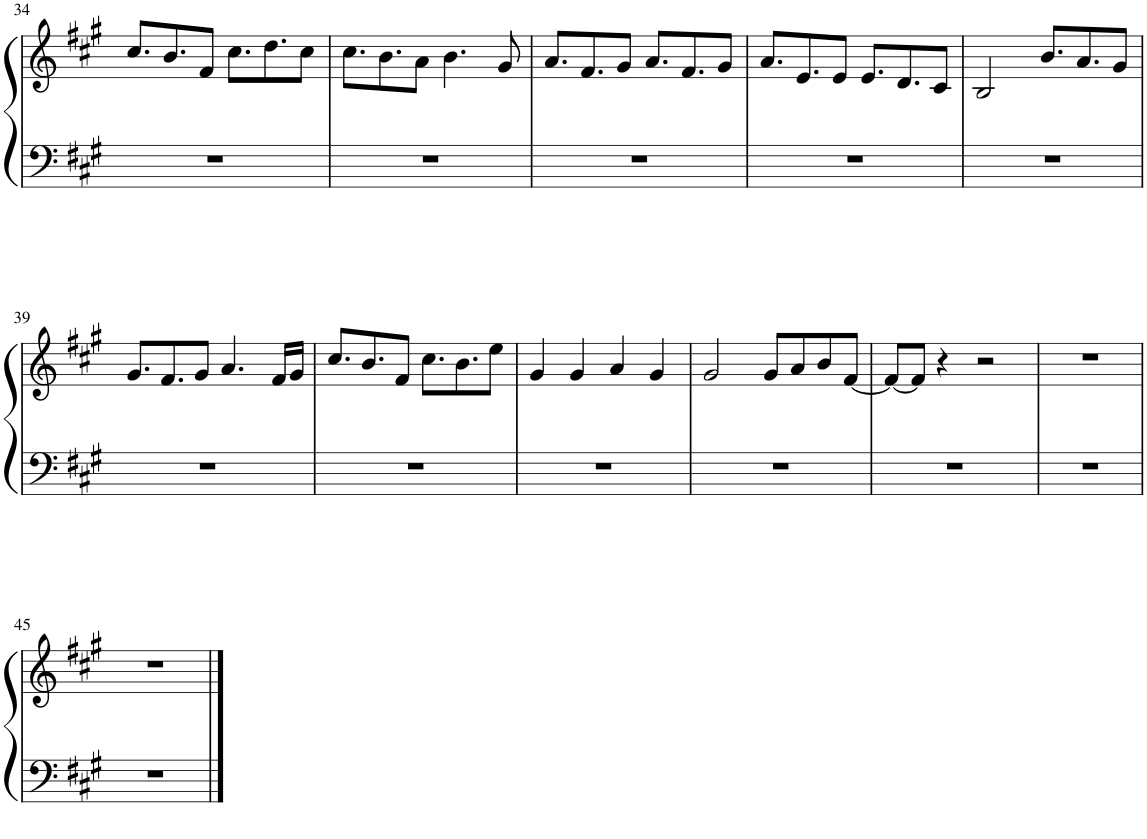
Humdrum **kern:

**kern	**kern
*part1	*part1
*staff2	*staff1
*I"Piano	*
*I'Pno.	*
!!LO:PB:g=z
*clefF4	*clefG2
*k[f#c#g#]	*k[f#c#g#]
*M4/4	*M4/4
=34	=34
1r	8.cc#/L
.	8.b/
.	8f#/J
.	8.cc#\L
.	8.dd\
.	8cc#\J
=35	=35
1r	8.cc#\L
.	8.b\
.	8a\J
.	4.b\
.	8g#/
=36	=36
1r	8.a/L
.	8.f#/
.	8g#/J
.	8.a/L
.	8.f#/
.	8g#/J
=37	=37
1r	8.a/L
.	8.e/
.	8e/J
.	8.e/L
.	8.d/
.	8c#/J
=38	=38
1r	2B/
.	8.b/L
.	8.a/
.	8g#/J
!!LO:LB:g=z
=39	=39
1r	8.g#/L
.	8.f#/
.	8g#/J
.	4.a/
.	16f#/LL
.	16g#/JJ
=40	=40
1r	8.cc#/L
.	8.b/
.	8f#/J
.	8.cc#\L
.	8.b\
.	8ee\J
=41	=41
1r	4g#/
.	4g#/
.	4a/
.	4g#/
=42	=42
1r	2g#/
.	8g#/L
.	8a/
.	8b/
.	[8f#/J
=43	=43
1r	8f#/L_
.	8f#/J]
.	4r
.	2r
=44	=44
1r	1r
!!LO:LB:g=z
=45	=45
1r	1r
==	==
*-	*-
